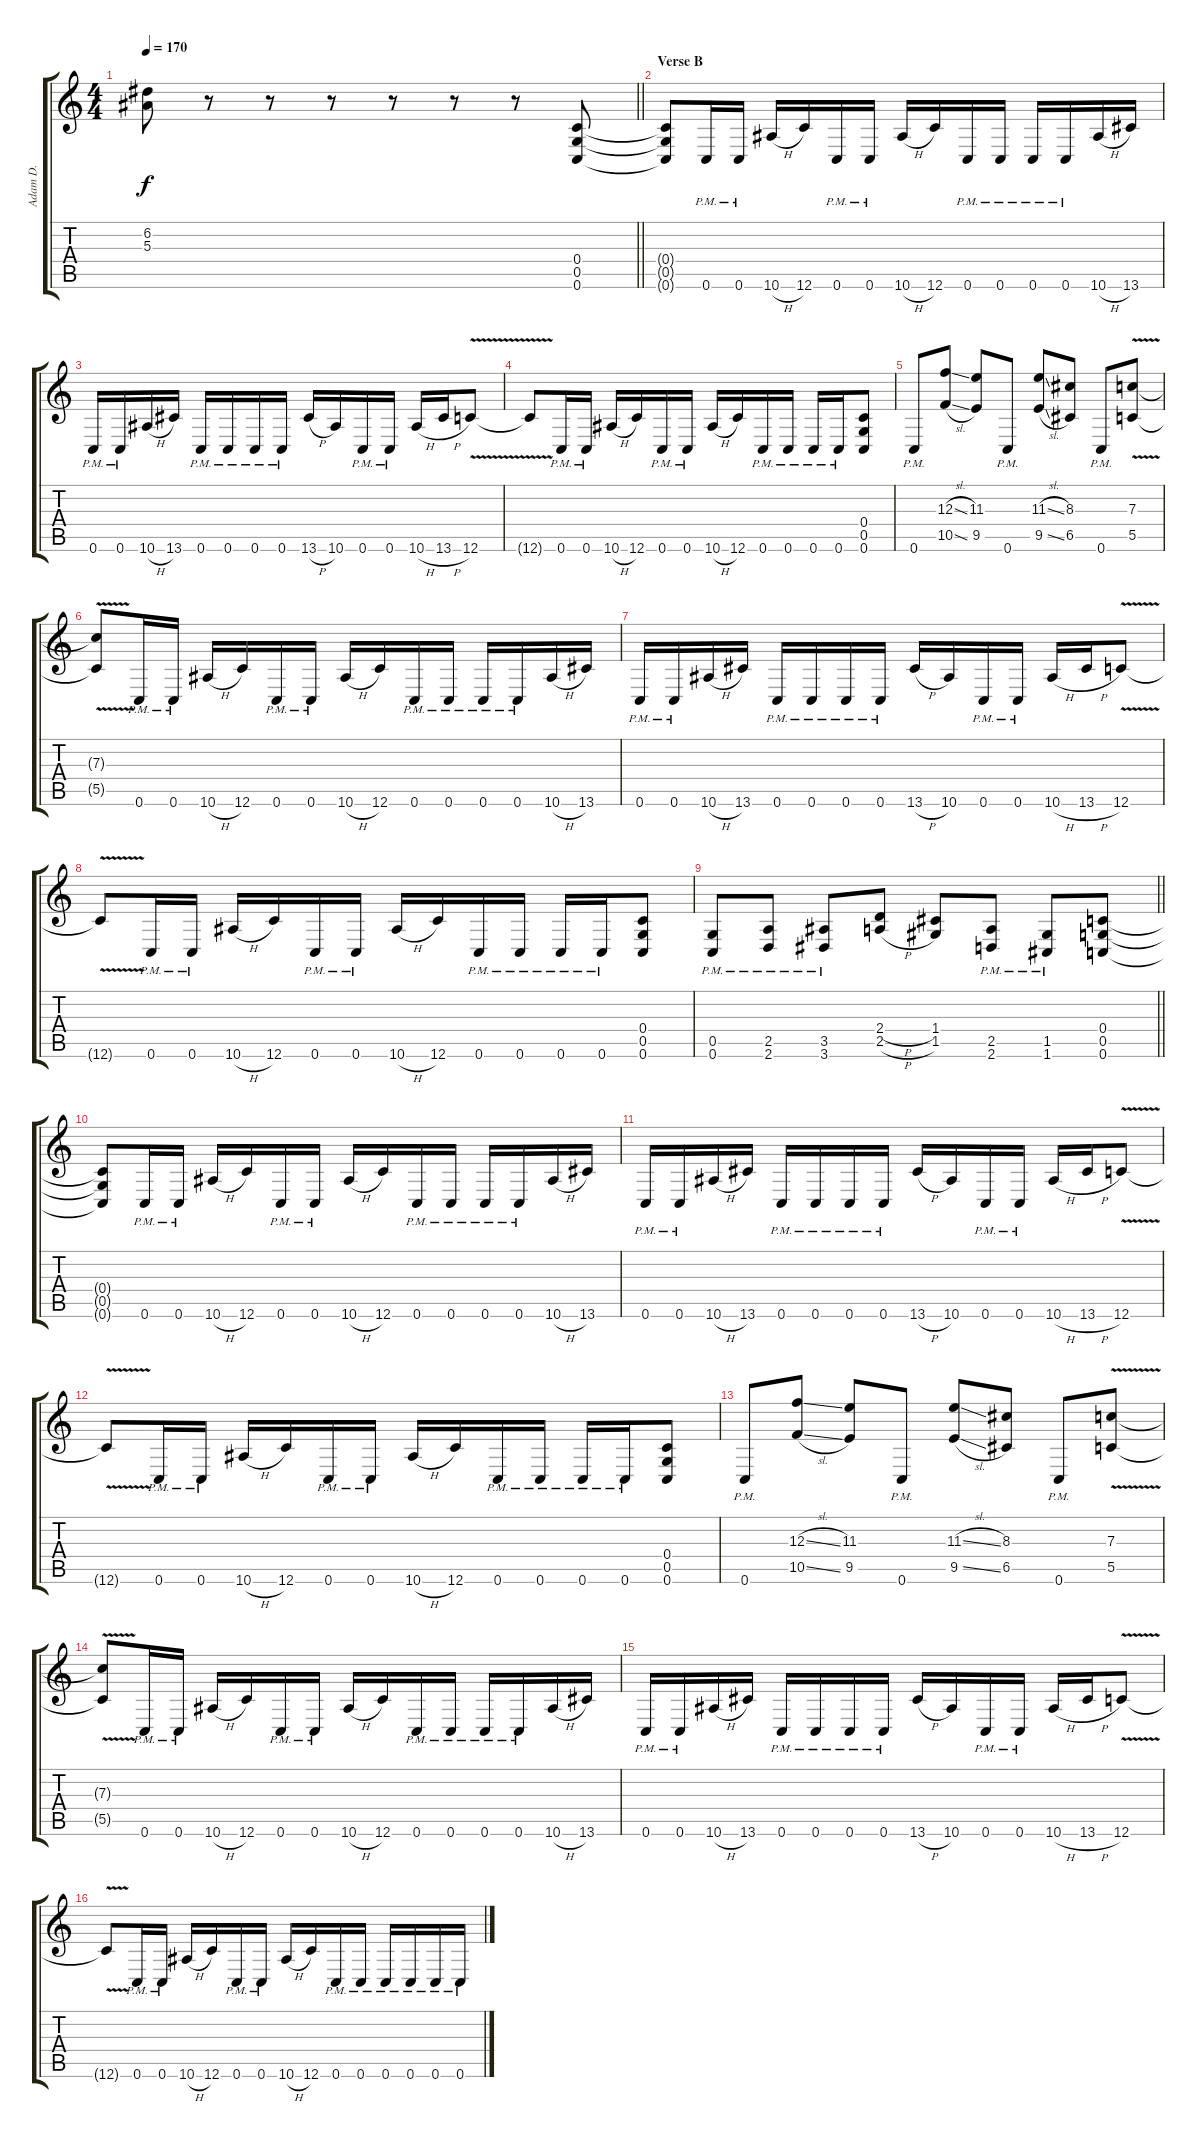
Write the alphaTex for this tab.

\track ("Adam D." "Adam D.") {instrument distortionguitar}
\staff {score tabs}
\tuning (D4 A3 F3 C3 G2 C2) {hide}
\ts (4 4)
\tempo 170
\clef g2
\barLineRight lightlight
\ks c
(6.2 5.3).8{dy f} r.8 r.8 r.8 r.8 r.8 r.8 (0.4 0.5 0.6).8 |
\section ("" "Verse B")
(0.4{t} 0.5{t} 0.6{t}).8 0.6{pm}.16 0.6{pm}.16 10.6{h}.16 12.6.16 0.6{pm}.16 0.6{pm}.16 10.6{h}.16 12.6.16 0.6{pm}.16 0.6{pm}.16 0.6{pm}.16 0.6{pm}.16 10.6{h}.16 13.6.16 |
0.6{pm}.16 0.6{pm}.16 10.6{h}.16 13.6.16 0.6{pm}.16 0.6{pm}.16 0.6{pm}.16 0.6{pm}.16 13.6{h}.16 10.6.16 0.6{pm}.16 0.6{pm}.16 10.6{h}.16 13.6{h}.16 12.6{v}.8 |
12.6{t}.8 0.6{pm}.16 0.6{pm}.16 10.6{h}.16 12.6.16 0.6{pm}.16 0.6{pm}.16 10.6{h}.16 12.6.16 0.6{pm}.16 0.6{pm}.16 0.6{pm}.16 0.6{pm}.16 (0.4 0.5 0.6).8 |
0.6{pm}.8 (12.3{sl} 10.5{sl}).8 (11.3 9.5).8 0.6{pm}.8 (11.3{sl} 9.5{sl}).8 (8.3 6.5).8 0.6{pm}.8 (7.3{v} 5.5{v}).8 |
(7.3{t} 5.5{t}).8 0.6{pm}.16 0.6{pm}.16 10.6{h}.16 12.6.16 0.6{pm}.16 0.6{pm}.16 10.6{h}.16 12.6.16 0.6{pm}.16 0.6{pm}.16 0.6{pm}.16 0.6{pm}.16 10.6{h}.16 13.6.16 |
0.6{pm}.16 0.6{pm}.16 10.6{h}.16 13.6.16 0.6{pm}.16 0.6{pm}.16 0.6{pm}.16 0.6{pm}.16 13.6{h}.16 10.6.16 0.6{pm}.16 0.6{pm}.16 10.6{h}.16 13.6{h}.16 12.6{v}.8 |
12.6{t}.8 0.6{pm}.16 0.6{pm}.16 10.6{h}.16 12.6.16 0.6{pm}.16 0.6{pm}.16 10.6{h}.16 12.6.16 0.6{pm}.16 0.6{pm}.16 0.6{pm}.16 0.6{pm}.16 (0.4 0.5 0.6).8 |
\barLineRight lightlight
(0.5{pm} 0.6{pm}).8 (2.5{pm} 2.6{pm}).8 (3.5{pm} 3.6{pm}).8 (2.4{h} 2.5{h}).8 (1.4 1.5).8 (2.5{pm} 2.6{pm}).8 (1.5{pm} 1.6{pm}).8 (0.4 0.5 0.6).8 |
(0.4{t} 0.5{t} 0.6{t}).8 0.6{pm}.16 0.6{pm}.16 10.6{h}.16 12.6.16 0.6{pm}.16 0.6{pm}.16 10.6{h}.16 12.6.16 0.6{pm}.16 0.6{pm}.16 0.6{pm}.16 0.6{pm}.16 10.6{h}.16 13.6.16 |
0.6{pm}.16 0.6{pm}.16 10.6{h}.16 13.6.16 0.6{pm}.16 0.6{pm}.16 0.6{pm}.16 0.6{pm}.16 13.6{h}.16 10.6.16 0.6{pm}.16 0.6{pm}.16 10.6{h}.16 13.6{h}.16 12.6{v}.8 |
12.6{t}.8 0.6{pm}.16 0.6{pm}.16 10.6{h}.16 12.6.16 0.6{pm}.16 0.6{pm}.16 10.6{h}.16 12.6.16 0.6{pm}.16 0.6{pm}.16 0.6{pm}.16 0.6{pm}.16 (0.4 0.5 0.6).8 |
0.6{pm}.8 (12.3{sl} 10.5{sl}).8 (11.3 9.5).8 0.6{pm}.8 (11.3{sl} 9.5{sl}).8 (8.3 6.5).8 0.6{pm}.8 (7.3{v} 5.5{v}).8 |
(7.3{t} 5.5{t}).8 0.6{pm}.16 0.6{pm}.16 10.6{h}.16 12.6.16 0.6{pm}.16 0.6{pm}.16 10.6{h}.16 12.6.16 0.6{pm}.16 0.6{pm}.16 0.6{pm}.16 0.6{pm}.16 10.6{h}.16 13.6.16 |
0.6{pm}.16 0.6{pm}.16 10.6{h}.16 13.6.16 0.6{pm}.16 0.6{pm}.16 0.6{pm}.16 0.6{pm}.16 13.6{h}.16 10.6.16 0.6{pm}.16 0.6{pm}.16 10.6{h}.16 13.6{h}.16 12.6{v}.8 |
12.6{t}.8 0.6{pm}.16 0.6{pm}.16 10.6{h}.16 12.6.16 0.6{pm}.16 0.6{pm}.16 10.6{h}.16 12.6.16 0.6{pm}.16 0.6{pm}.16 0.6{pm}.16 0.6{pm}.16 0.6{pm}.16 0.6{pm}.16
